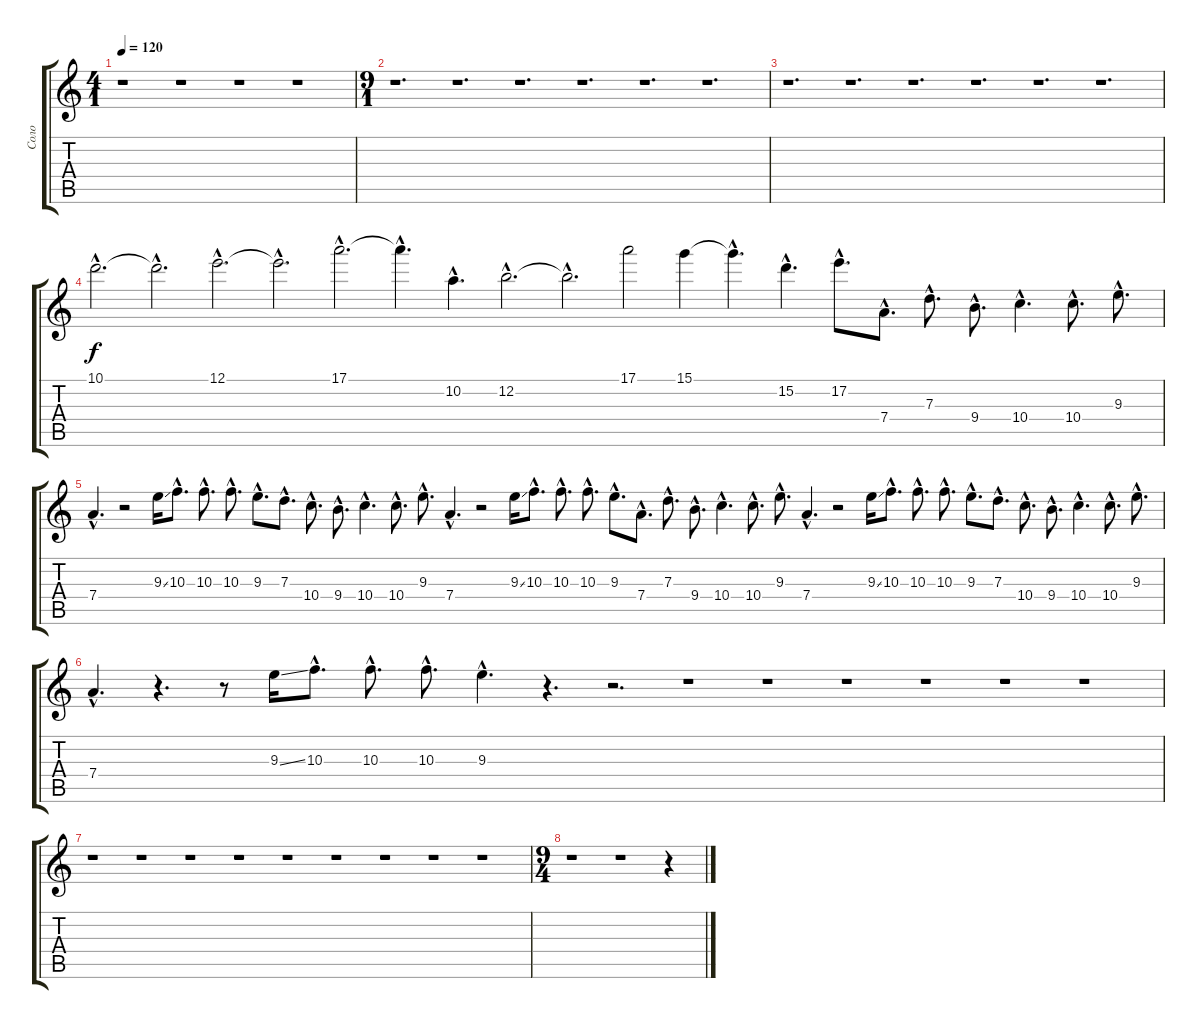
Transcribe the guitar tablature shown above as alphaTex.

\track ("Соло" "Соло") {instrument distortionguitar}
\staff {score tabs}
\tuning (E4 B3 G3 D3 A2 E2) {hide}
\ts (4 1)
\tempo 120
\clef g2
\ks c
r.1{dy f instrument distortionguitar} r.1 r.1 r.1 |
\ts (9 1)
r.1{d} r.1{d} r.1{d} r.1{d} r.1{d} r.1{d} |
r.1{d} r.1{d} r.1{d} r.1{d} r.1{d} r.1{d} |
10.1{hac}.2{d} 10.1{hac t}.2{d} 12.1{hac}.2{d} 12.1{hac t}.2{d} 17.1{hac}.2{d} 17.1{hac t}.4{d} 10.2{hac}.4{d} 12.2{hac}.2{d} 12.2{hac t}.2{d} 17.1.2 15.1.4 15.1{hac t}.4{d} 15.2{hac}.4{d} 17.2{hac}.8{d} 7.4{hac}.8{d} 7.3{hac}.8{d} 9.4{hac}.8{d} 10.4{hac}.4{d} 10.4{hac}.8{d} 9.3{hac}.8{d} |
7.4{hac}.4{d} r.2 9.3{ss}.16 10.3{hac}.8{d} 10.3{hac}.8{d} 10.3{hac}.8{d} 9.3{hac}.8{d} 7.3{hac}.8{d} 10.4{hac}.8{d} 9.4{hac}.8{d} 10.4{hac}.4{d} 10.4{hac}.8{d} 9.3{hac}.8{d} 7.4{hac}.4{d} r.2 9.3{ss}.16 10.3{hac}.8{d} 10.3{hac}.8{d} 10.3{hac}.8{d} 9.3{hac}.8{d} 7.4{hac}.8{d} 7.3{hac}.8{d} 9.4{hac}.8{d} 10.4{hac}.4{d} 10.4{hac}.8{d} 9.3{hac}.8{d} 7.4{hac}.4{d} r.2 9.3{ss}.16 10.3{hac}.8{d} 10.3{hac}.8{d} 10.3{hac}.8{d} 9.3{hac}.8{d} 7.3{hac}.8{d} 10.4{hac}.8{d} 9.4{hac}.8{d} 10.4{hac}.4{d} 10.4{hac}.8{d} 9.3{hac}.8{d} |
7.4{hac}.4{d} r.4{d} r.8 9.3{ss}.16 10.3{hac}.8{d} 10.3{hac}.8{d} 10.3{hac}.8{d} 9.3{hac}.4{d} r.4{d} r.2{d} r.1 r.1 r.1 r.1 r.1 r.1 |
r.1 r.1 r.1 r.1 r.1 r.1 r.1 r.1 r.1 |
\ts (9 4)
r.1 r.1 r.4
